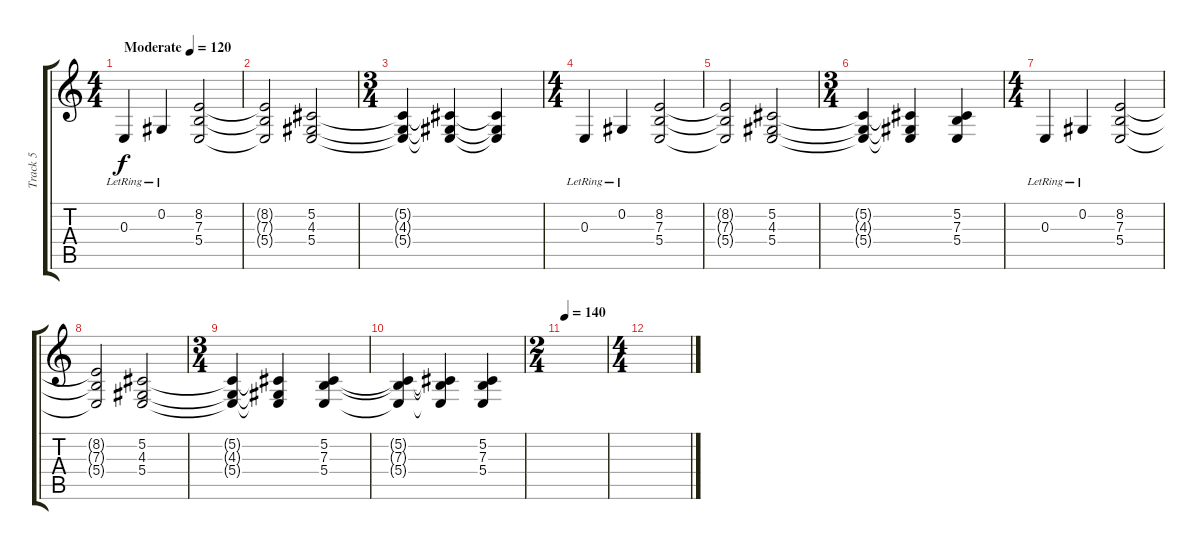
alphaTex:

\track ("Track 5" "Track 5") {instrument drawbarorgan}
\staff {score tabs}
\tuning (Db4 Ab3 E3 B2 Gb2 B1) {hide}
\ts (4 4)
\tempo (120 "Moderate")
\clef g2
\ks c
0.3{lr}.4{dy f instrument drawbarorgan} 0.2{lr}.4 (8.2 7.3 5.4).2 |
(8.2{t} 7.3{t} 5.4{t}).2 (5.2 4.3 5.4).2 |
\ts (3 4)
(5.2{t} 4.3{t} 5.4{t}).4 (5.2{t} 4.3{t} 5.4{t}).4 (5.2{t} 4.3{t} 5.4{t}).4 |
\ts (4 4)
0.3{lr}.4 0.2{lr}.4 (8.2 7.3 5.4).2 |
(8.2{t} 7.3{t} 5.4{t}).2 (5.2 4.3 5.4).2 |
\ts (3 4)
(5.2{t} 4.3{t} 5.4{t}).4 (5.2{t} 4.3{t} 5.4{t}).4 (5.2 7.3 5.4).4 |
\ts (4 4)
0.3{lr}.4 0.2{lr}.4 (8.2 7.3 5.4).2 |
(8.2{t} 7.3{t} 5.4{t}).2 (5.2 4.3 5.4).2 |
\ts (3 4)
(5.2{t} 4.3{t} 5.4{t}).4 (5.2{t} 4.3{t} 5.4{t}).4 (5.2 7.3 5.4).4 |
(5.2{t} 7.3{t} 5.4{t}).4 (5.2{t} 7.3{t} 5.4{t}).4 (5.2 7.3 5.4).4 |
\ts (2 4)
\tempo 140
|
\ts (4 4)
